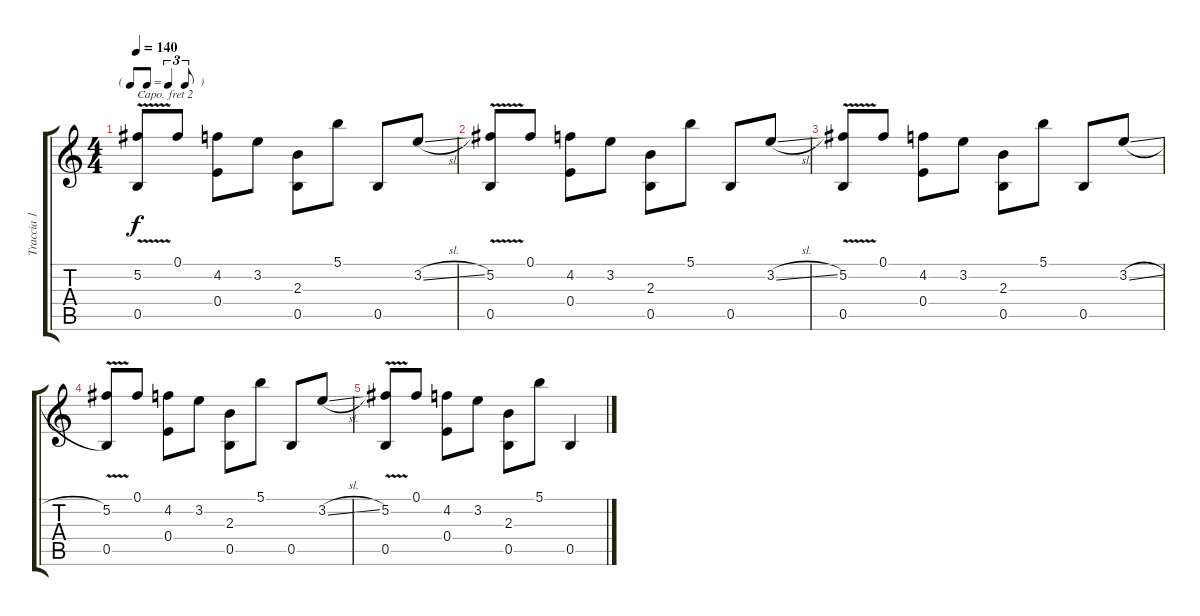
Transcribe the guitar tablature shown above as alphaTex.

\track ("Traccia 1" "Traccia 1") {instrument acousticguitarsteel}
\staff {score tabs}
\capo 2
\tuning (E4 B3 G3 D3 A2 E2) {hide}
\ts (4 4)
\tf triplet8th
\tempo 140
\clef g2
\ks c
(5.2{v} 0.5).8{dy f volume 8} 0.1.8 (4.2 0.4).8 3.2.8 (2.3 0.5).8 5.1.8 0.5.8 3.2{sl}.8 |
(5.2{v} 0.5).8{volume 6} 0.1.8 (4.2 0.4).8 3.2.8 (2.3 0.5).8 5.1.8 0.5.8 3.2{sl}.8 |
(5.2{v} 0.5).8{volume 4} 0.1.8 (4.2 0.4).8 3.2.8 (2.3 0.5).8 5.1.8 0.5.8 3.2{sl}.8 |
(5.2{v} 0.5).8{volume 3} 0.1.8 (4.2 0.4).8 3.2.8 (2.3 0.5).8 5.1.8 0.5.8 3.2{sl}.8 |
(5.2{v} 0.5).8{volume 2} 0.1.8 (4.2 0.4).8 3.2.8 (2.3 0.5).8 5.1.8 0.5.4
